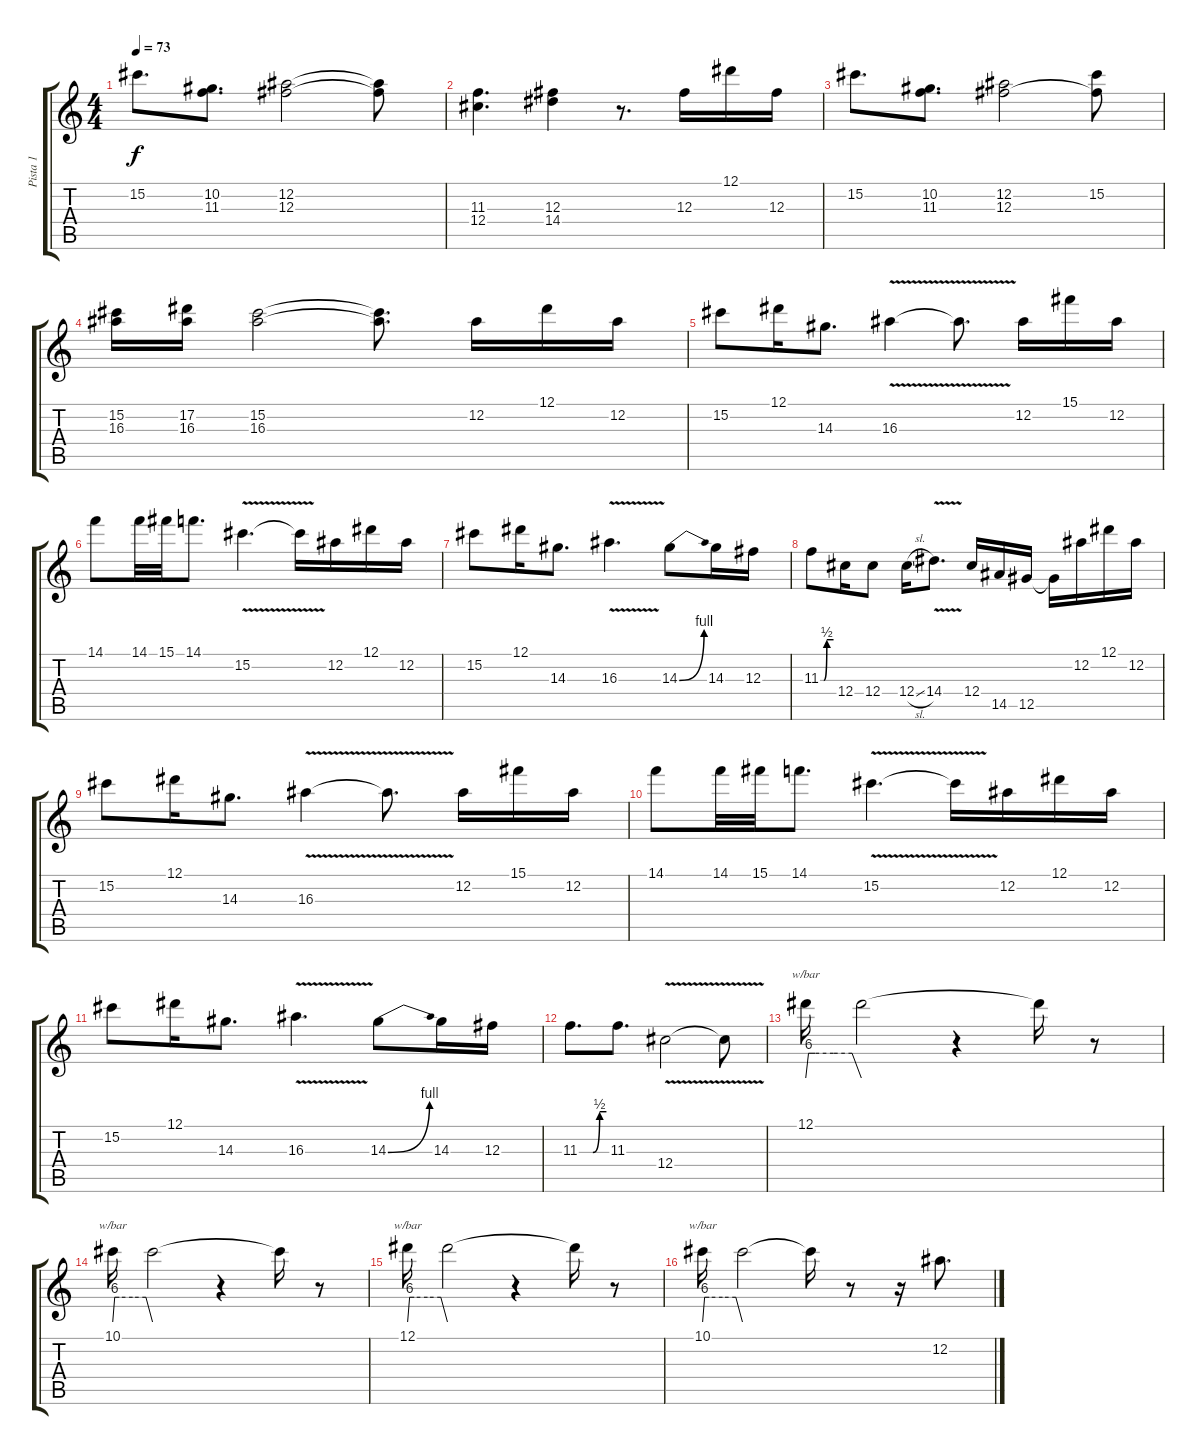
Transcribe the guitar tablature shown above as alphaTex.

\track ("Pista 1" "Pista 1") {instrument distortionguitar}
\staff {score tabs}
\tuning (Eb4 Bb3 Gb3 Db3 Ab2 Eb2) {hide}
\ts (4 4)
\tempo 73
\clef g2
\ks c
15.2.8{d dy f} (10.2 11.3).8{d} (12.2 12.3).2 (12.2{t} 12.3{t}).8 |
(11.3 12.4).4{d} (12.3 14.4).4 r.8{d} 12.3.16 12.1.16 12.3.16 |
15.2.8{d} (10.2 11.3).8{d} (12.2 12.3).2 (15.2 12.3{t}).8 |
(15.2 16.3).16 (17.2 16.3).16 (15.2 16.3).2 (15.2{t} 16.3{t}).8{d} 12.2.16{instrument distortionguitar} 12.1.16 12.2.16 |
15.2.8 12.1.16 14.3.8{d} 16.3{v}.4 16.3{t}.8{d} 12.2.16 15.1.16 12.2.16 |
14.1.8 14.1.32 15.1.32 14.1.8{d} 15.2{v}.4{d} 15.2{t}.16 12.2.16 12.1.16 12.2.16 |
15.2.8 12.1.16 14.3.8{d} 16.3{v}.4{d} 14.3{be (bend 0 0 60 4)}.8 14.3.16 12.3.16 |
11.3{be (custom 0 0 15 0 29 2 60 2)}.8 12.4.16 12.4.8 12.4{sl}.16 14.4{v}.8{d} 12.4.16 14.5.16 12.5.16 12.5{t}.16 12.2.16 12.1.16 12.2.16 |
15.2.8 12.1.16 14.3.8{d} 16.3{v}.4 16.3{t}.8{d} 12.2.16 15.1.16 12.2.16 |
14.1.8 14.1.32 15.1.32 14.1.8{d} 15.2{v}.4{d} 15.2{t}.16 12.2.16 12.1.16 12.2.16 |
15.2.8 12.1.16 14.3.8{d} 16.3{v}.4{d} 14.3{be (bend 0 0 60 4)}.8 14.3.16 12.3.16 |
11.3{be (custom 0 0 15 0 30 0 45 2 60 2)}.8{d} 11.3.8{d} 12.4{v}.2 12.4{t}.8 |
12.1.16{tbe (custom default 0 0 3 24 10 24 30 24 50 24 60 0)} 12.1{t}.2 r.4 12.1{t}.16 r.8 |
10.1.16{tbe (custom default 0 0 3 24 10 24 30 24 50 24 60 0)} 10.1{t}.2 r.4 10.1{t}.16 r.8 |
12.1.16{tbe (custom default 0 0 3 24 10 24 30 24 50 24 60 0)} 12.1{t}.2 r.4 12.1{t}.16 r.8 |
10.1.16{tbe (custom default 0 0 3 24 10 24 30 24 50 24 60 0)} 10.1{t}.2 10.1{t}.16 r.8 r.16 12.2.8{d}
